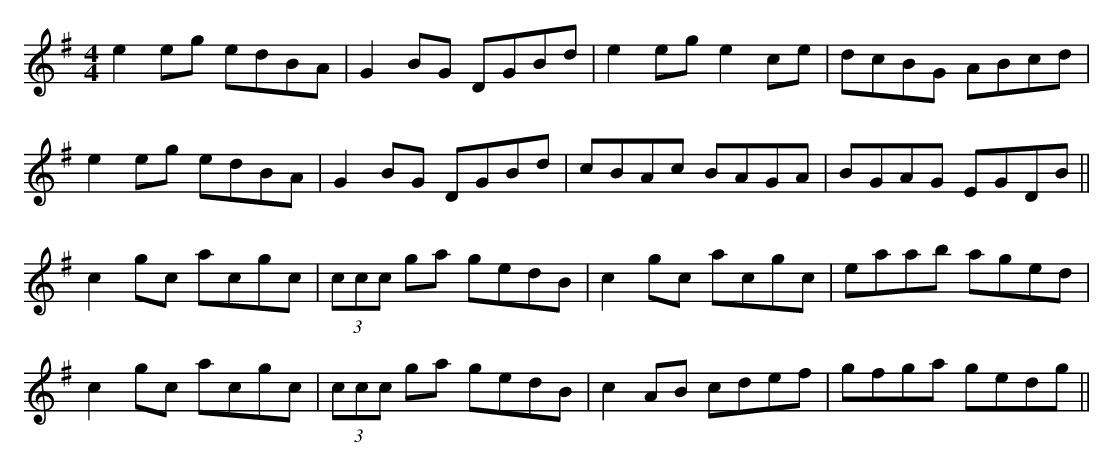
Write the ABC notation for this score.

X:1
M:4/4
K:G
e2eg edBA | G2BG DGBd | e2eg e2ce | dcBG ABcd |
e2eg edBA | G2BG DGBd | cBAc BAGA | BGAG EGDB ||
c2gc acgc | (3ccc ga gedB | c2gc acgc | eaab aged |
c2gc acgc | (3ccc ga gedB | c2AB cdef | gfga gedg ||
